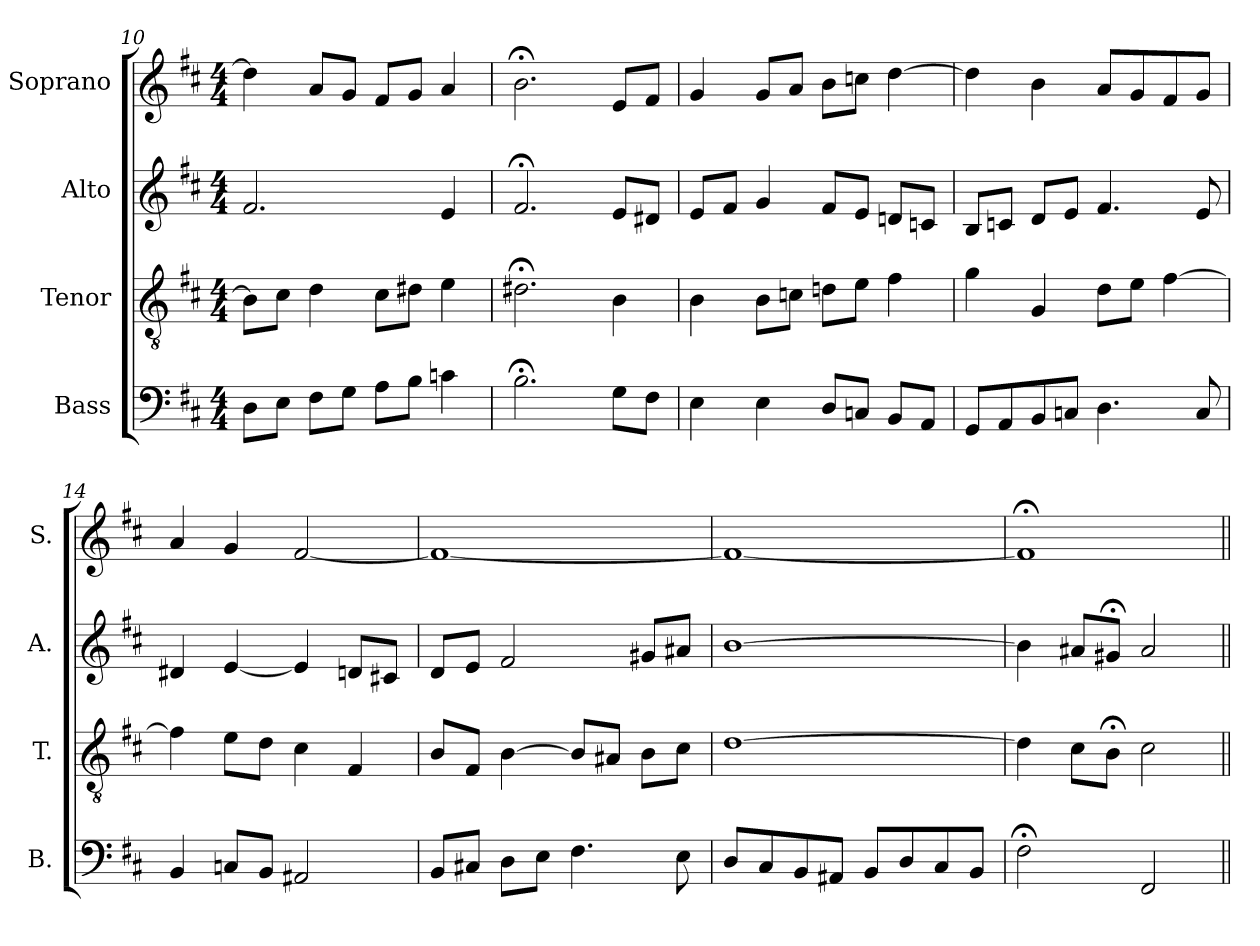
**kern	**kern	**kern	**kern
*part4	*part3	*part2	*part1
*staff4	*staff3	*staff2	*staff1
*I"Bass	*I"Tenor	*I"Alto	*I"Soprano
*I'B.	*I'T.	*I'A.	*I'S.
!!LO:PB:g=z
*clefF4	*clefGv2	*clefG2	*clefG2
*	*ITrd7c12	*	*
*k[f#c#]	*k[f#c#]	*k[f#c#]	*k[f#c#]
*D:	*D:	*D:	*D:
*M4/4	*M4/4	*M4/4	*M4/4
=10	=10	=10	=10
8D\L	8BB\L]	2.f#/	4dd\]
8E\J	8C#\J	.	.
8F#\L	4D\	.	8a/L
8G\J	.	.	8g/J
8A\L	8C#\L	.	8f#/L
8B\J	8D#X\J	.	8g/J
4cn\	4E\	4e/	4a/
=11	=11	=11	=11
2.B;<\	2.D#X;<\	2.f#;</	2.b;<\
8G\L	4BB\	8e/L	8e/L
8F#\J	.	8d#X/J	8f#/J
=12	=12	=12	=12
4E\	4BB\	8e/L	4g/
.	.	8f#/J	.
4E\	8BB\L	4g/	8g/L
.	8Cn\J	.	8a/J
8D/L	8Dn\L	8f#/L	8b\L
8Cn/J	8E\J	8e/J	8ccn\J
8BB/L	4F#\	8dn/L	[4dd\
8AA/J	.	8cn/J	.
=13	=13	=13	=13
8GG/L	4G\	8B/L	4dd\]
8AA/	.	8cn/J	.
8BB/	4GG/	8d/L	4b\
8Cn/J	.	8e/J	.
4.D\	8D\L	4.f#/	8a/L
.	8E\J	.	8g/
.	[4F#\	.	8f#/
8C/	.	8e/	8g/J
!!LO:LB:g=z
=14	=14	=14	=14
4BB/	4F#\]	4d#X/	4a/
8Cn/L	8E\L	[4e/	4g/
8BB/J	8D\J	.	.
2AA#X/	4C#\	4e/]	[2f#/
.	4FF#/	8dn/L	.
.	.	8c#X/J	.
=15	=15	=15	=15
8BB/L	8BB/L	8d/L	1f#/_
8C#X/J	8FF#/J	8e/J	.
8D\L	[4BB\	2f#/	.
8E\J	.	.	.
4.F#\	8BB/L]	.	.
.	8AA#X/J	.	.
.	8BB\L	8g#X/L	.
8E\	8C#\J	8a#X/J	.
=16	=16	=16	=16
8D/L	[1D\	[1b\	1f#/_
8C#/	.	.	.
8BB/	.	.	.
8AA#X/J	.	.	.
8BB/L	.	.	.
8D/	.	.	.
8C#/	.	.	.
8BB/J	.	.	.
=17	=17	=17	=17
2F#;<\	4D\]	4b\]	1f#;</]
.	8C#\L	8a#X/L	.
.	8BB;<\J	8g#X;</J	.
2FF#/	2C#\	2a#/	.
=||	=||	=||	=||
*-	*-	*-	*-
